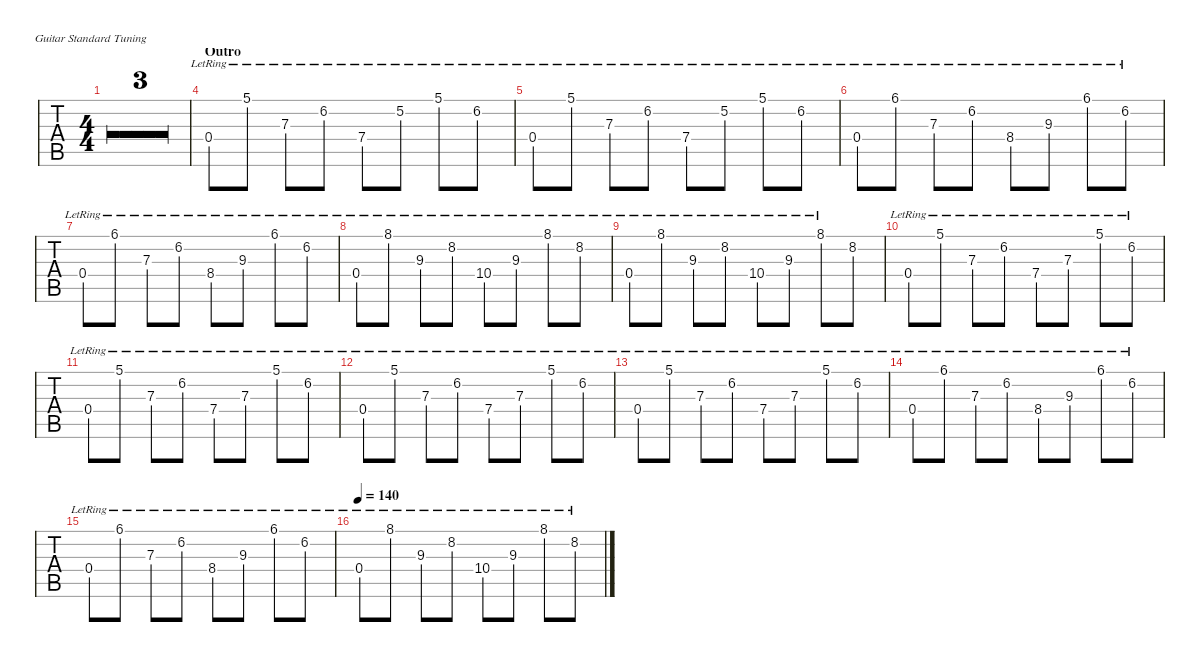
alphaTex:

\defaultSystemsLayout 4
\hideDynamics
\bracketExtendMode nobrackets
\otherSystemsTrackNameOrientation horizontal
\track ("Clean Guitar 1" "  ") {multiBarRest instrument electricguitarclean}
\staff {tabs}
\tuning (E4 B3 G3 D3 A2 E2)
\ts (4 4)
\beaming (8 2 2 2 2)
\tempo 140
\clef g2
\ks c
r.1{dy mf} |
r.1 |
r.1 |
\section ("" "Outro")
0.4{lr}.8 5.1{lr}.8 7.3{lr}.8 6.2{lr}.8 7.4{lr}.8 5.2{lr}.8 5.1{lr}.8 6.2{lr}.8 |
0.4{lr}.8 5.1{lr}.8 7.3{lr}.8 6.2{lr}.8 7.4{lr}.8 5.2{lr}.8 5.1{lr}.8 6.2{lr}.8 |
0.4{lr}.8 6.1{lr acc #}.8 7.3{lr}.8 6.2{lr}.8 8.4{lr acc #}.8 9.3{lr}.8 6.1{lr acc #}.8 6.2{lr}.8 |
0.4{lr}.8 6.1{lr acc #}.8 7.3{lr}.8 6.2{lr}.8 8.4{lr acc #}.8 9.3{lr}.8 6.1{lr acc #}.8 6.2{lr}.8 |
0.4{lr}.8 8.1{lr}.8 9.3{lr}.8 8.2{lr}.8 10.4{lr}.8 9.3{lr}.8 8.1{lr}.8 8.2{lr}.8 |
0.4{lr}.8 8.1{lr}.8 9.3{lr}.8 8.2{lr}.8 10.4{lr}.8 9.3{lr}.8 8.1{lr}.8 8.2.8 |
0.4{lr}.8 5.1{lr}.8 7.3{lr}.8 6.2{lr}.8 7.4{lr}.8 7.3{lr}.8 5.1{lr}.8 6.2{lr}.8 |
0.4{lr}.8 5.1{lr}.8 7.3{lr}.8 6.2{lr}.8 7.4{lr}.8 7.3{lr}.8 5.1{lr}.8 6.2{lr}.8 |
0.4{lr}.8 5.1{lr}.8 7.3{lr}.8 6.2{lr}.8 7.4{lr}.8 7.3{lr}.8 5.1{lr}.8 6.2{lr}.8 |
0.4{lr}.8 5.1{lr}.8 7.3{lr}.8 6.2{lr}.8 7.4{lr}.8 7.3{lr}.8 5.1{lr}.8 6.2{lr}.8 |
0.4{lr}.8 6.1{lr acc #}.8 7.3{lr}.8 6.2{lr}.8 8.4{lr acc #}.8 9.3{lr}.8 6.1{lr acc #}.8 6.2{lr}.8 |
0.4{lr}.8 6.1{lr acc #}.8 7.3{lr}.8 6.2{lr}.8 8.4{lr acc #}.8 9.3{lr}.8 6.1{lr acc #}.8 6.2{lr}.8 |
\tempo 140
0.4{lr}.8 8.1{lr}.8 9.3{lr}.8 8.2{lr}.8 10.4{lr}.8 9.3{lr}.8 8.1{lr}.8 8.2{lr}.8
